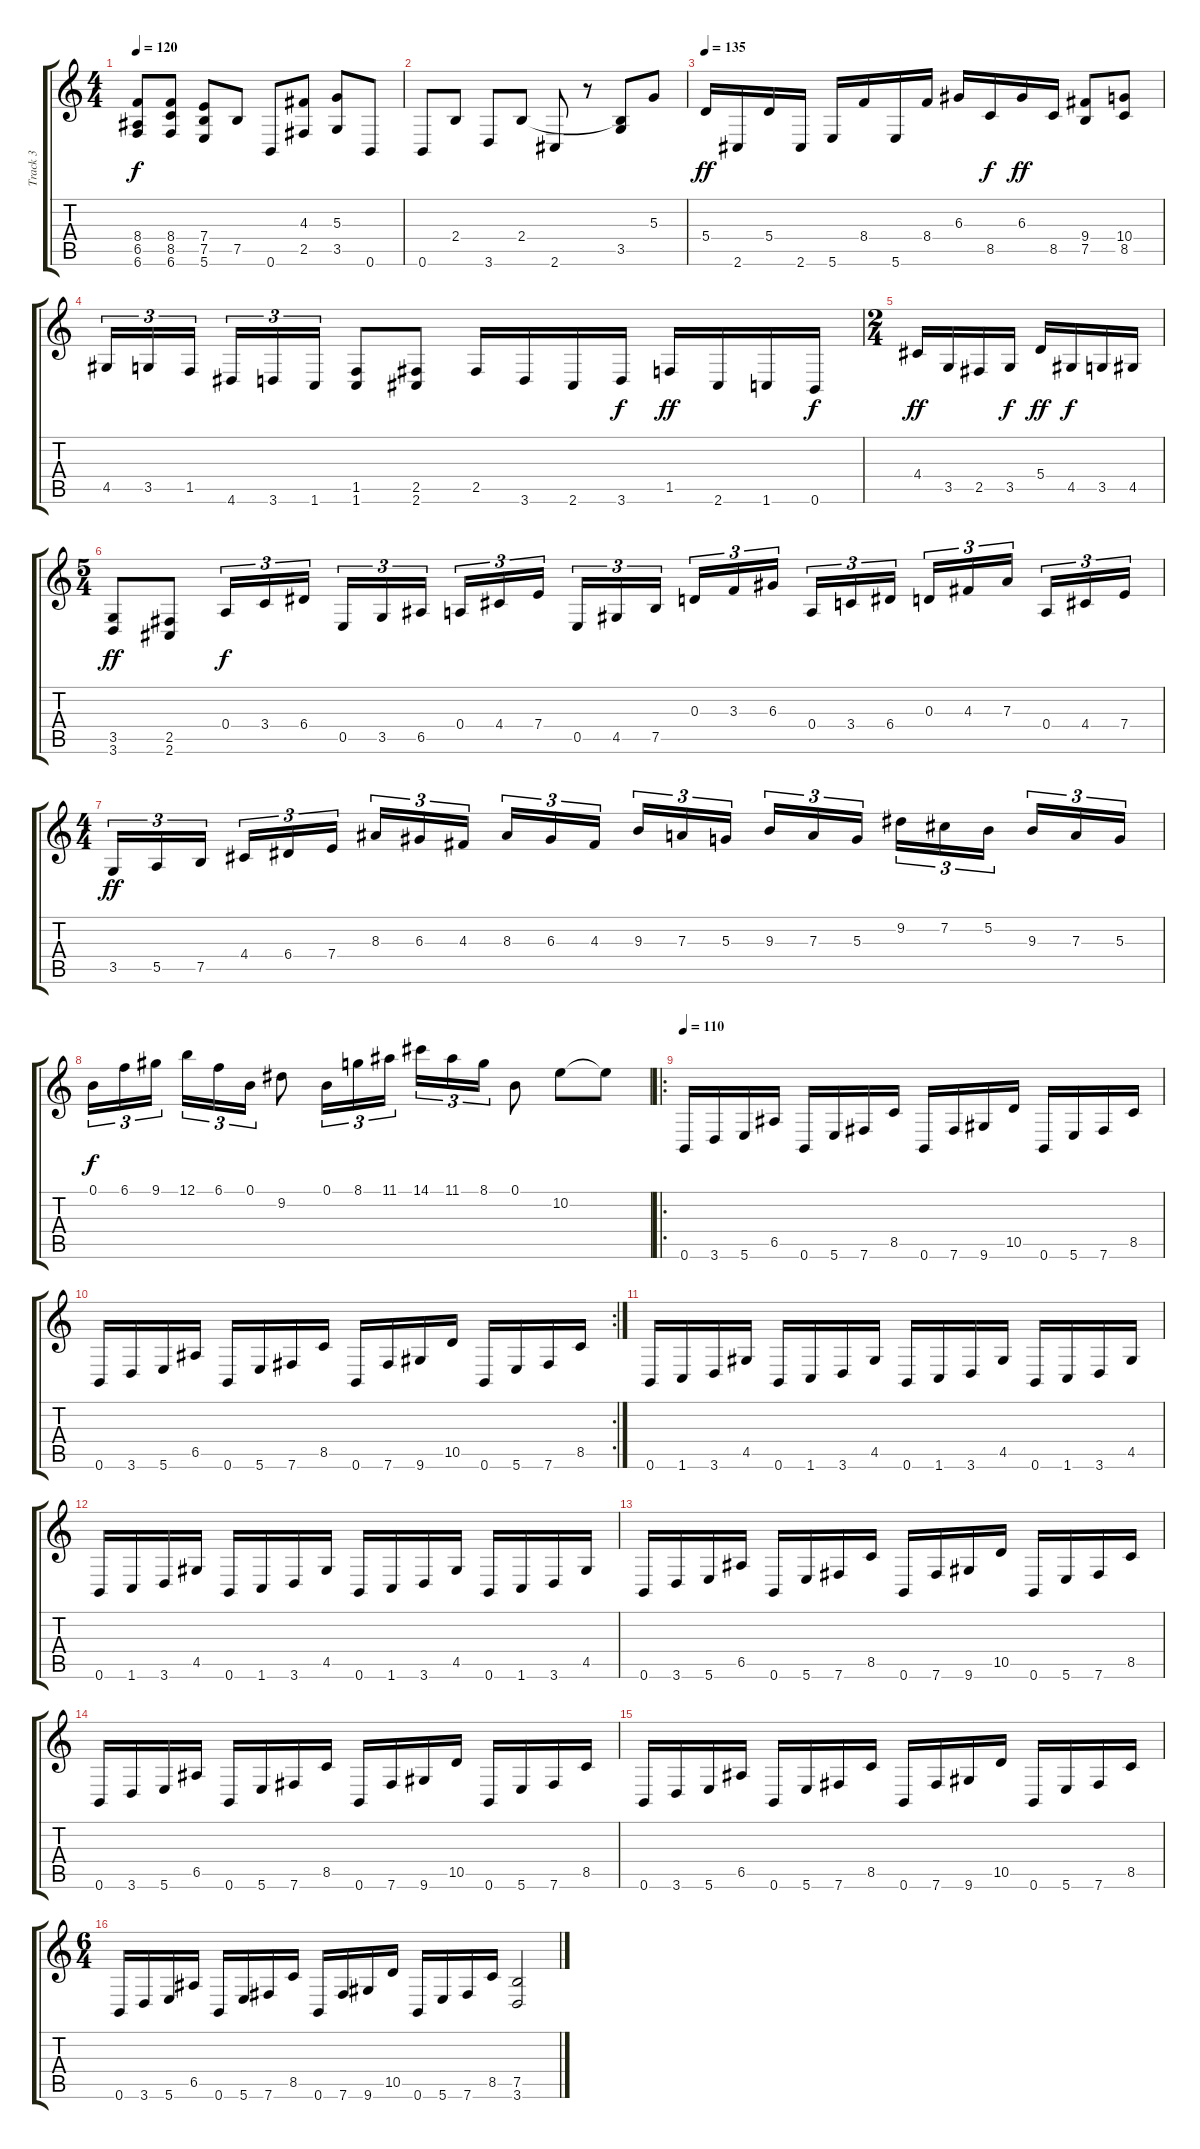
\track ("Track 3" "Track 3") {instrument distortionguitar}
\staff {score tabs}
\tuning (B3 Gb3 D3 A2 E2 B1) {hide}
\ts (4 4)
\tempo 120
\clef g2
\ks c
(8.4 6.5 6.6).8{dy f} (8.4 8.5 6.6).8 (7.4 7.5 5.6).8 7.5.8 0.6.8 (4.3 2.5).8 (5.3 3.5).8 0.6.8 |
0.6.8 2.4.8 3.6.8 2.4.8 2.6.8 r.8 (2.4{t} 3.5).8 5.3.8 |
\tempo 135
5.4.16{dy ff} 2.6.16 5.4.16 2.6.16 5.6.16 8.4.16 5.6.16 8.4.16 6.3.16 8.5.16{dy f} 6.3.16{dy ff} 8.5.16 (9.4 7.5).8 (10.4 8.5).8 |
4.5.16{tu (3 2)} 3.5.16{tu (3 2)} 1.5.16{tu (3 2) beam splitsecondary} 4.6.16{tu (3 2)} 3.6.16{tu (3 2)} 1.6.16{tu (3 2)} (1.5 1.6).8 (2.5 2.6).8 2.5.16 3.6.16 2.6.16 3.6.16{dy f} 1.5.16{dy ff} 2.6.16 1.6.16 0.6.16{dy f} |
\ts (2 4)
4.4.16{dy ff} 3.5.16 2.5.16 3.5.16{dy f} 5.4.16{dy ff} 4.5.16{dy f} 3.5.16 4.5.16 |
\ts (5 4)
(3.5 3.6).8{dy ff} (2.5 2.6).8 0.4.16{tu (3 2) dy f} 3.4.16{tu (3 2)} 6.4.16{tu (3 2) beam splitsecondary} 0.5.16{tu (3 2)} 3.5.16{tu (3 2)} 6.5.16{tu (3 2)} 0.4.16{tu (3 2)} 4.4.16{tu (3 2)} 7.4.16{tu (3 2) beam splitsecondary} 0.5.16{tu (3 2)} 4.5.16{tu (3 2)} 7.5.16{tu (3 2)} 0.3.16{tu (3 2)} 3.3.16{tu (3 2)} 6.3.16{tu (3 2) beam splitsecondary} 0.4.16{tu (3 2)} 3.4.16{tu (3 2)} 6.4.16{tu (3 2)} 0.3.16{tu (3 2)} 4.3.16{tu (3 2)} 7.3.16{tu (3 2) beam splitsecondary} 0.4.16{tu (3 2)} 4.4.16{tu (3 2)} 7.4.16{tu (3 2)} |
\ts (4 4)
3.5.16{tu (3 2) dy ff} 5.5.16{tu (3 2)} 7.5.16{tu (3 2) beam splitsecondary} 4.4.16{tu (3 2)} 6.4.16{tu (3 2)} 7.4.16{tu (3 2)} 8.3.16{tu (3 2)} 6.3.16{tu (3 2)} 4.3.16{tu (3 2) beam splitsecondary} 8.3.16{tu (3 2)} 6.3.16{tu (3 2)} 4.3.16{tu (3 2)} 9.3.16{tu (3 2)} 7.3.16{tu (3 2)} 5.3.16{tu (3 2) beam splitsecondary} 9.3.16{tu (3 2)} 7.3.16{tu (3 2)} 5.3.16{tu (3 2)} 9.2.16{tu (3 2)} 7.2.16{tu (3 2)} 5.2.16{tu (3 2) beam splitsecondary} 9.3.16{tu (3 2)} 7.3.16{tu (3 2)} 5.3.16{tu (3 2)} |
0.1.16{tu (3 2) dy f} 6.1.16{tu (3 2)} 9.1.16{tu (3 2) beam splitsecondary} 12.1.16{tu (3 2)} 6.1.16{tu (3 2)} 0.1.16{tu (3 2)} 9.2.8 0.1.16{tu (3 2)} 8.1.16{tu (3 2)} 11.1.16{tu (3 2)} 14.1.16{tu (3 2)} 11.1.16{tu (3 2)} 8.1.16{tu (3 2)} 0.1.8 10.2.8 10.2{t}.8 |
\ro
\tempo 110
0.6.16 3.6.16 5.6.16 6.5.16 0.6.16 5.6.16 7.6.16 8.5.16 0.6.16 7.6.16 9.6.16 10.5.16 0.6.16 5.6.16 7.6.16 8.5.16 |
\rc 2
0.6.16 3.6.16 5.6.16 6.5.16 0.6.16 5.6.16 7.6.16 8.5.16 0.6.16 7.6.16 9.6.16 10.5.16 0.6.16 5.6.16 7.6.16 8.5.16 |
0.6.16 1.6.16 3.6.16 4.5.16 0.6.16 1.6.16 3.6.16 4.5.16 0.6.16 1.6.16 3.6.16 4.5.16 0.6.16 1.6.16 3.6.16 4.5.16 |
0.6.16 1.6.16 3.6.16 4.5.16 0.6.16 1.6.16 3.6.16 4.5.16 0.6.16 1.6.16 3.6.16 4.5.16 0.6.16 1.6.16 3.6.16 4.5.16 |
0.6.16 3.6.16 5.6.16 6.5.16 0.6.16 5.6.16 7.6.16 8.5.16 0.6.16 7.6.16 9.6.16 10.5.16 0.6.16 5.6.16 7.6.16 8.5.16 |
0.6.16 3.6.16 5.6.16 6.5.16 0.6.16 5.6.16 7.6.16 8.5.16 0.6.16 7.6.16 9.6.16 10.5.16 0.6.16 5.6.16 7.6.16 8.5.16 |
0.6.16 3.6.16 5.6.16 6.5.16 0.6.16 5.6.16 7.6.16 8.5.16 0.6.16 7.6.16 9.6.16 10.5.16 0.6.16 5.6.16 7.6.16 8.5.16 |
\ts (6 4)
0.6.16 3.6.16 5.6.16 6.5.16 0.6.16 5.6.16 7.6.16 8.5.16 0.6.16 7.6.16 9.6.16 10.5.16 0.6.16 5.6.16 7.6.16 8.5.16 (7.5 3.6).2
